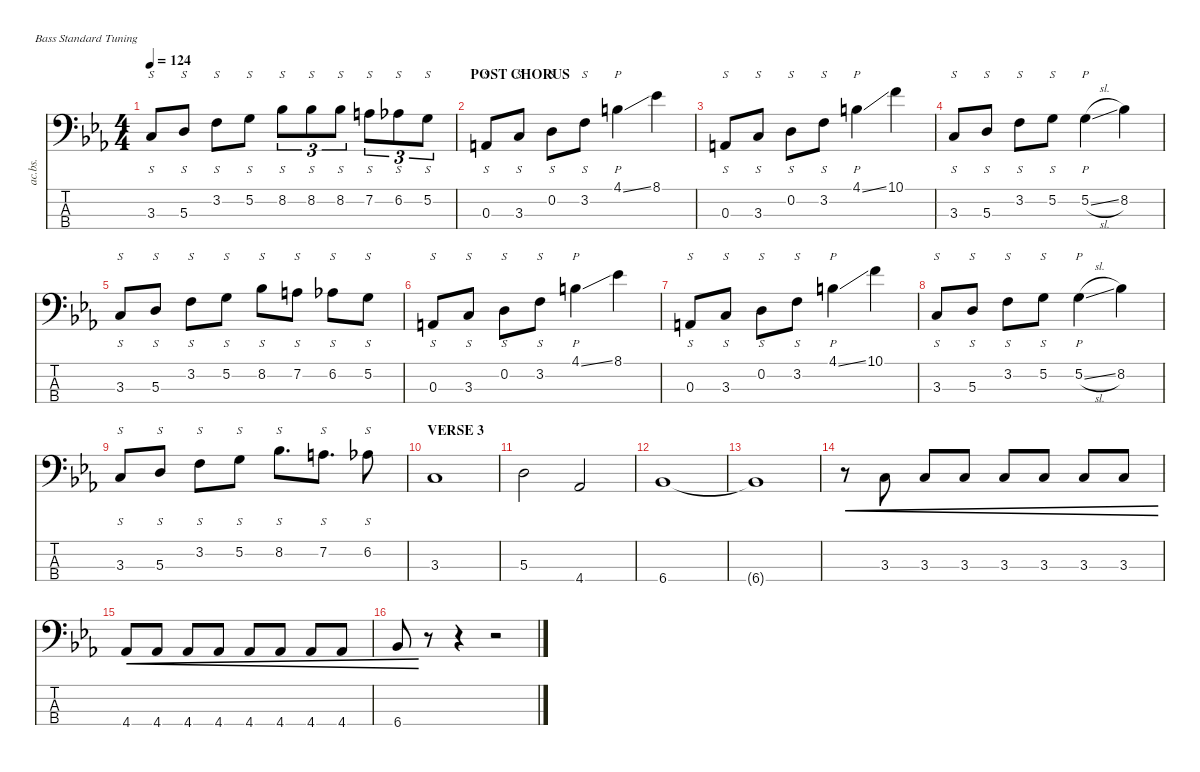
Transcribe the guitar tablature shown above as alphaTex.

\defaultSystemsLayout 4
\hideDynamics
\bracketExtendMode nobrackets
\otherSystemsTrackNameOrientation horizontal
\track ("Acoustic Bass" "ac.bs.") {instrument acousticbass}
\staff {score tabs}
\tuning (G2 D2 A1 E1)
\ts (4 4)
\tempo 124
\clef f4
\ks cminor
3.3{acc forcenatural}.8{s dy mf beam Up} 5.3{acc forcenatural}.8{s beam Up} 3.2{acc forcenatural}.8{s beam Down} 5.2{acc forcenatural}.8{s beam Down} 8.2{acc b}.8{s tu (3 2) beam Down} 8.2{acc b}.8{s tu (3 2) beam Down} 8.2{acc b}.8{s tu (3 2) beam Down} 7.2{acc forcenatural}.8{s tu (3 2) beam Down} 6.2{acc b}.8{s tu (3 2) beam Down} 5.2{acc forcenatural}.8{s tu (3 2) beam Down} |
\section ("" "POST CHORUS")
0.3{acc forcenatural}.8{s beam Up} 3.3{acc forcenatural}.8{s beam Up} 0.2{acc forcenatural}.8{s beam Down} 3.2{acc forcenatural}.8{s beam Down} 4.1{ss acc forcenatural}.4{p beam Down} 8.1{acc b}.4{beam Down} |
0.3{acc forcenatural}.8{s beam Up} 3.3{acc forcenatural}.8{s beam Up} 0.2{acc forcenatural}.8{s beam Down} 3.2{acc forcenatural}.8{s beam Down} 4.1{ss acc forcenatural}.4{p beam Down} 10.1{acc forcenatural}.4{beam Down} |
3.3{acc forcenatural}.8{s beam Up} 5.3{acc forcenatural}.8{s beam Up} 3.2{acc forcenatural}.8{s beam Down} 5.2{acc forcenatural}.8{s beam Down} 5.2{sl acc forcenatural}.4{p beam Down} 8.2{acc b}.4{beam Down} |
3.3{acc forcenatural}.8{s beam Up} 5.3{acc forcenatural}.8{s beam Up} 3.2{acc forcenatural}.8{s beam Down} 5.2{acc forcenatural}.8{s beam Down} 8.2{acc b}.8{s beam Down} 7.2{acc forcenatural}.8{s beam Down} 6.2{acc b}.8{s beam Down} 5.2{acc forcenatural}.8{s beam Down} |
0.3{acc forcenatural}.8{s beam Up} 3.3{acc forcenatural}.8{s beam Up} 0.2{acc forcenatural}.8{s beam Down} 3.2{acc forcenatural}.8{s beam Down} 4.1{ss acc forcenatural}.4{p beam Down} 8.1{acc b}.4{beam Down} |
0.3{acc forcenatural}.8{s beam Up} 3.3{acc forcenatural}.8{s beam Up} 0.2{acc forcenatural}.8{s beam Down} 3.2{acc forcenatural}.8{s beam Down} 4.1{ss acc forcenatural}.4{p beam Down} 10.1{acc forcenatural}.4{beam Down} |
3.3{acc forcenatural}.8{s beam Up} 5.3{acc forcenatural}.8{s beam Up} 3.2{acc forcenatural}.8{s beam Down} 5.2{acc forcenatural}.8{s beam Down} 5.2{sl acc forcenatural}.4{p beam Down} 8.2{acc b}.4{beam Down} |
3.3{acc forcenatural}.8{s beam Up} 5.3{acc forcenatural}.8{s beam Up} 3.2{acc forcenatural}.8{s beam Down} 5.2{acc forcenatural}.8{s beam Down} 8.2{acc b}.8{s d beam Down} 7.2{acc forcenatural}.8{s d beam Down} 6.2{acc b}.8{s beam Down} |
\section ("" "VERSE 3")
3.3{acc forcenatural}.1{beam Up} |
5.3{acc forcenatural}.2{beam Down} 4.4{acc b}.2{beam Up} |
6.4{acc b}.1{beam Up} |
6.4{t acc b}.1{beam Up} |
r.8{cre beam Down} 3.3{acc forcenatural}.8{cre beam Up} 3.3{acc forcenatural}.8{cre beam Up} 3.3{acc forcenatural}.8{cre beam Up} 3.3{acc forcenatural}.8{cre beam Up} 3.3{acc forcenatural}.8{cre beam Up} 3.3{acc forcenatural}.8{cre beam Up} 3.3{acc forcenatural}.8{cre beam Up} |
4.4{acc b}.8{cre beam Up} 4.4{acc b}.8{cre beam Up} 4.4{acc b}.8{cre beam Up} 4.4{acc b}.8{cre beam Up} 4.4{acc b}.8{cre beam Up} 4.4{acc b}.8{cre beam Up} 4.4{acc b}.8{cre beam Up} 4.4{acc b}.8{cre beam Up} |
6.4{acc b}.8{cre beam Up} r.8{beam Up} r.4{beam Up} r.2{beam Up}
